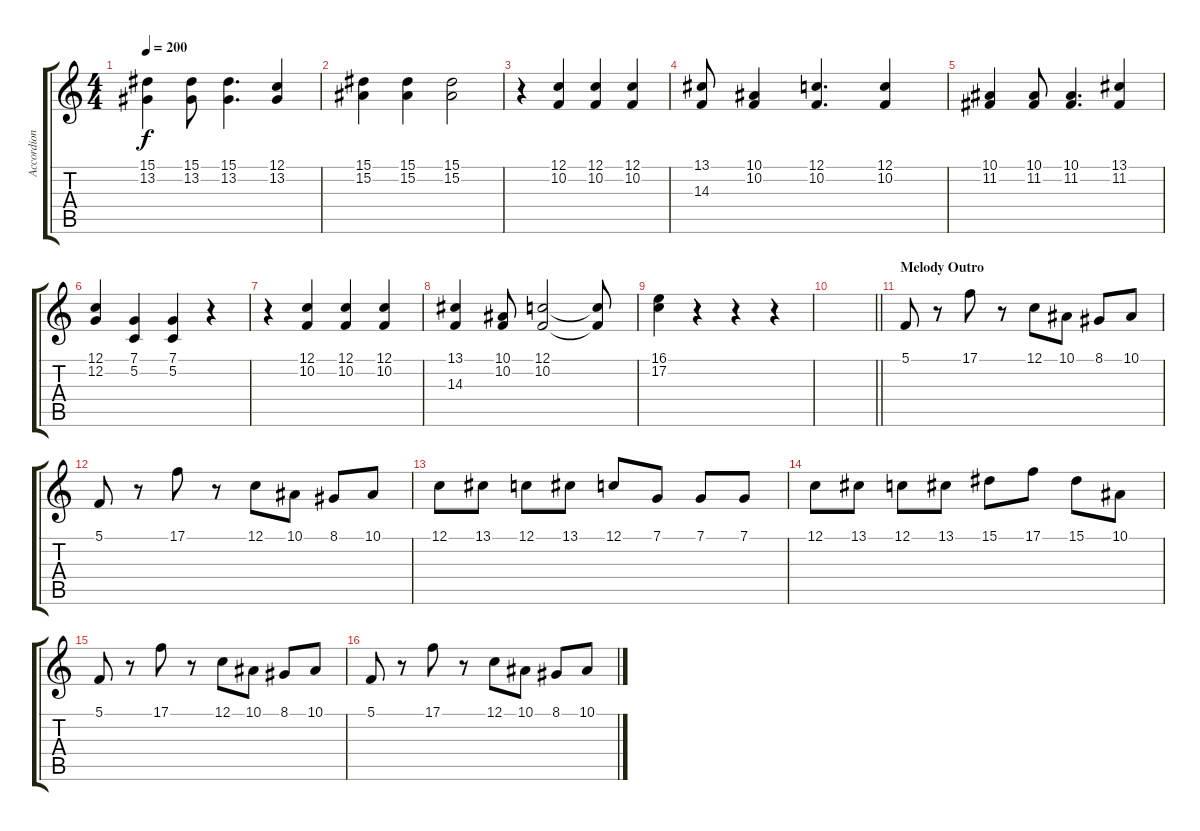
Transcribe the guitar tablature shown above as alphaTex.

\track ("Accordion" "Accordion") {instrument accordion}
\staff {score tabs}
\tuning (C4 G3 Eb3 Bb2 F2 C2) {hide}
\ts (4 4)
\tempo 200
\clef g2
\ks c
(15.1 13.2).4{dy f} (15.1 13.2).8 (15.1 13.2).4{d} (12.1 13.2).4 |
(15.1 15.2).4 (15.1 15.2).4 (15.1 15.2).2 |
r.4 (12.1 10.2).4 (12.1 10.2).4 (12.1 10.2).4 |
(13.1 14.3).8 (10.1 10.2).4 (12.1 10.2).4{d} (12.1 10.2).4 |
(10.1 11.2).4 (10.1 11.2).8 (10.1 11.2).4{d} (13.1 11.2).4 |
(12.1 12.2).4 (7.1 5.2).4 (7.1 5.2).4 r.4 |
r.4 (12.1 10.2).4 (12.1 10.2).4 (12.1 10.2).4 |
(13.1 14.3).4 (10.1 10.2).8 (12.1 10.2).2 (12.1{t} 10.2{t}).8 |
(16.1 17.2).4 r.4 r.4 r.4 |
\barLineRight lightlight
|
\section ("" "Melody Outro")
5.1.8 r.8 17.1.8 r.8 12.1.8 10.1.8 8.1.8 10.1.8 |
5.1.8 r.8 17.1.8 r.8 12.1.8 10.1.8 8.1.8 10.1.8 |
12.1.8 13.1.8 12.1.8 13.1.8 12.1.8 7.1.8 7.1.8 7.1.8 |
12.1.8 13.1.8 12.1.8 13.1.8 15.1.8 17.1.8 15.1.8 10.1.8 |
5.1.8 r.8 17.1.8 r.8 12.1.8 10.1.8 8.1.8 10.1.8 |
5.1.8 r.8 17.1.8 r.8 12.1.8 10.1.8 8.1.8 10.1.8
